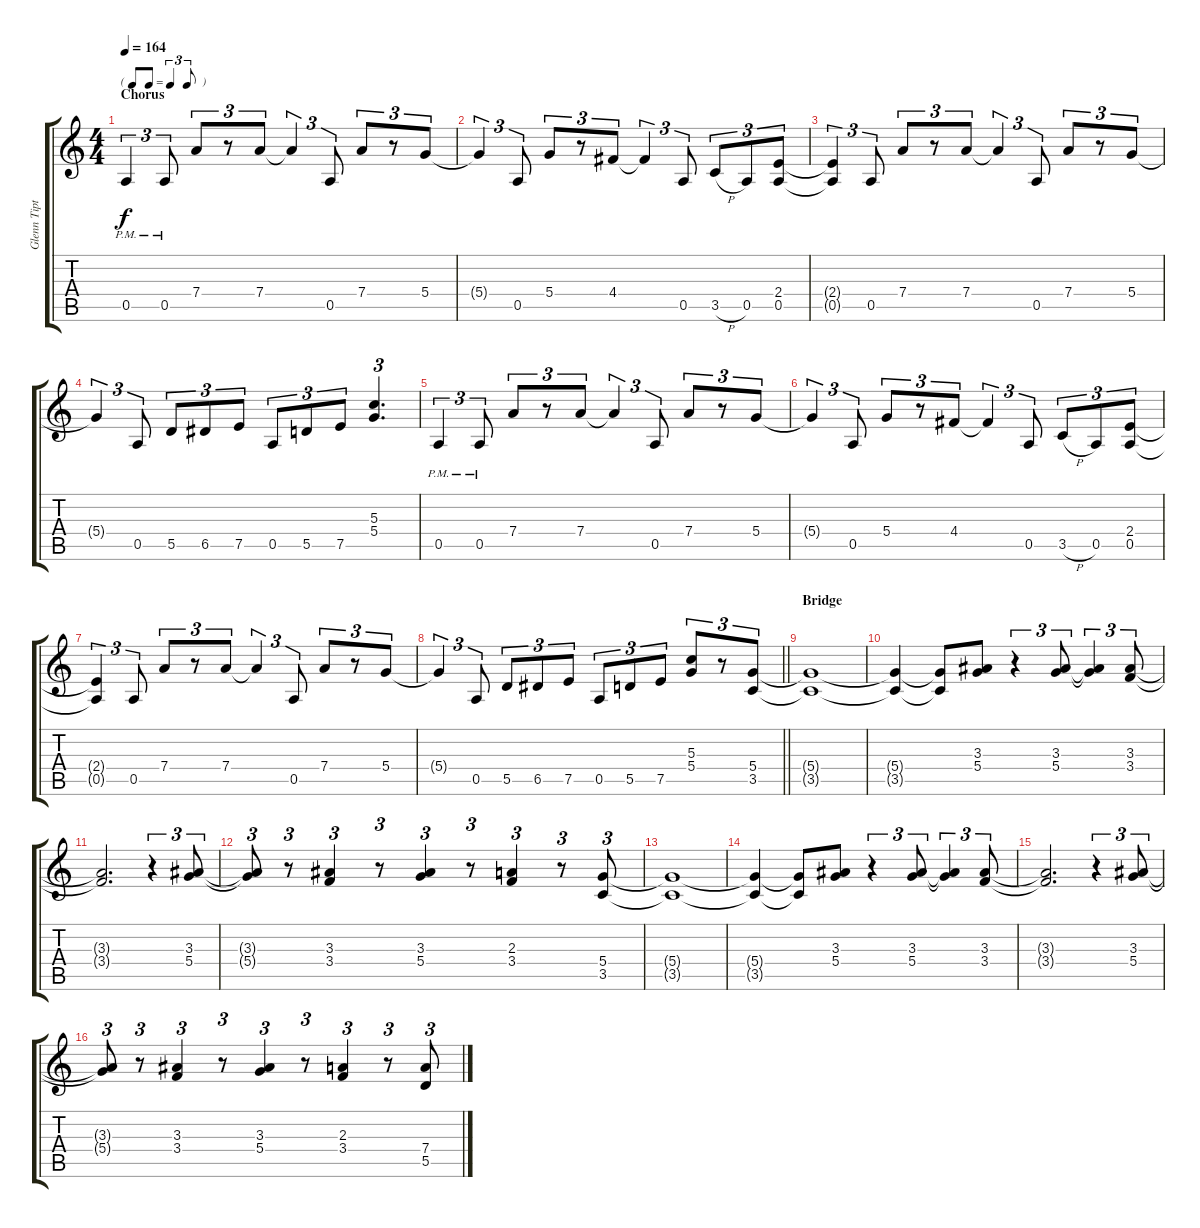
\track ("Glenn Tipton" "Glenn Tipt") {instrument overdrivenguitar}
\staff {score tabs}
\tuning (E4 B3 G3 D3 A2 E2) {hide}
\ts (4 4)
\tf triplet8th
\section ("" "Chorus")
\tempo 164
\clef g2
\ks c
0.5{pm}.4{tu (3 2) dy f} 0.5{pm}.8{tu (3 2)} 7.4.8{tu (3 2)} r.8{tu (3 2)} 7.4.8{tu (3 2)} 7.4{t}.4{tu (3 2)} 0.5.8{tu (3 2)} 7.4.8{tu (3 2)} r.8{tu (3 2)} 5.4.8{tu (3 2)} |
5.4{t}.4{tu (3 2)} 0.5.8{tu (3 2)} 5.4.8{tu (3 2)} r.8{tu (3 2)} 4.4.8{tu (3 2)} 4.4{t}.4{tu (3 2)} 0.5.8{tu (3 2)} 3.5{h}.8{tu (3 2)} 0.5.8{tu (3 2)} (2.4 0.5).8{tu (3 2)} |
(2.4{t} 0.5{t}).4{tu (3 2)} 0.5.8{tu (3 2)} 7.4.8{tu (3 2)} r.8{tu (3 2)} 7.4.8{tu (3 2)} 7.4{t}.4{tu (3 2)} 0.5.8{tu (3 2)} 7.4.8{tu (3 2)} r.8{tu (3 2)} 5.4.8{tu (3 2)} |
5.4{t}.4{tu (3 2)} 0.5.8{tu (3 2)} 5.5.8{tu (3 2)} 6.5.8{tu (3 2)} 7.5.8{tu (3 2)} 0.5.8{tu (3 2)} 5.5.8{tu (3 2)} 7.5.8{tu (3 2)} (5.3 5.4).4{d tu (3 2)} |
0.5{pm}.4{tu (3 2)} 0.5{pm}.8{tu (3 2)} 7.4.8{tu (3 2)} r.8{tu (3 2)} 7.4.8{tu (3 2)} 7.4{t}.4{tu (3 2)} 0.5.8{tu (3 2)} 7.4.8{tu (3 2)} r.8{tu (3 2)} 5.4.8{tu (3 2)} |
5.4{t}.4{tu (3 2)} 0.5.8{tu (3 2)} 5.4.8{tu (3 2)} r.8{tu (3 2)} 4.4.8{tu (3 2)} 4.4{t}.4{tu (3 2)} 0.5.8{tu (3 2)} 3.5{h}.8{tu (3 2)} 0.5.8{tu (3 2)} (2.4 0.5).8{tu (3 2)} |
(2.4{t} 0.5{t}).4{tu (3 2)} 0.5.8{tu (3 2)} 7.4.8{tu (3 2)} r.8{tu (3 2)} 7.4.8{tu (3 2)} 7.4{t}.4{tu (3 2)} 0.5.8{tu (3 2)} 7.4.8{tu (3 2)} r.8{tu (3 2)} 5.4.8{tu (3 2)} |
\barLineRight lightlight
5.4{t}.4{tu (3 2)} 0.5.8{tu (3 2)} 5.5.8{tu (3 2)} 6.5.8{tu (3 2)} 7.5.8{tu (3 2)} 0.5.8{tu (3 2)} 5.5.8{tu (3 2)} 7.5.8{tu (3 2)} (5.3 5.4).8{tu (3 2)} r.8{tu (3 2)} (5.4 3.5).8{tu (3 2)} |
\section ("" "Bridge")
(5.4{t} 3.5{t}).1 |
(5.4{t} 3.5{t}).4 (5.4{t} 3.5{t}).8 (3.3 5.4).8 r.4{tu (3 2)} (3.3 5.4).8{tu (3 2)} (3.3{t} 5.4{t}).4{tu (3 2)} (3.3 3.4).8{tu (3 2)} |
(3.3{t} 3.4{t}).2{d} r.4{tu (3 2)} (3.3 5.4).8{tu (3 2)} |
(3.3{t} 5.4{t}).8{tu (3 2)} r.8{tu (3 2)} (3.3 3.4).4{tu (3 2)} r.8{tu (3 2)} (3.3 5.4).4{tu (3 2)} r.8{tu (3 2)} (2.3 3.4).4{tu (3 2)} r.8{tu (3 2)} (5.4 3.5).8{tu (3 2)} |
(5.4{t} 3.5{t}).1 |
(5.4{t} 3.5{t}).4 (5.4{t} 3.5{t}).8 (3.3 5.4).8 r.4{tu (3 2)} (3.3 5.4).8{tu (3 2)} (3.3{t} 5.4{t}).4{tu (3 2)} (3.3 3.4).8{tu (3 2)} |
(3.3{t} 3.4{t}).2{d} r.4{tu (3 2)} (3.3 5.4).8{tu (3 2)} |
(3.3{t} 5.4{t}).8{tu (3 2)} r.8{tu (3 2)} (3.3 3.4).4{tu (3 2)} r.8{tu (3 2)} (3.3 5.4).4{tu (3 2)} r.8{tu (3 2)} (2.3 3.4).4{tu (3 2)} r.8{tu (3 2)} (7.4 5.5).8{tu (3 2)}
